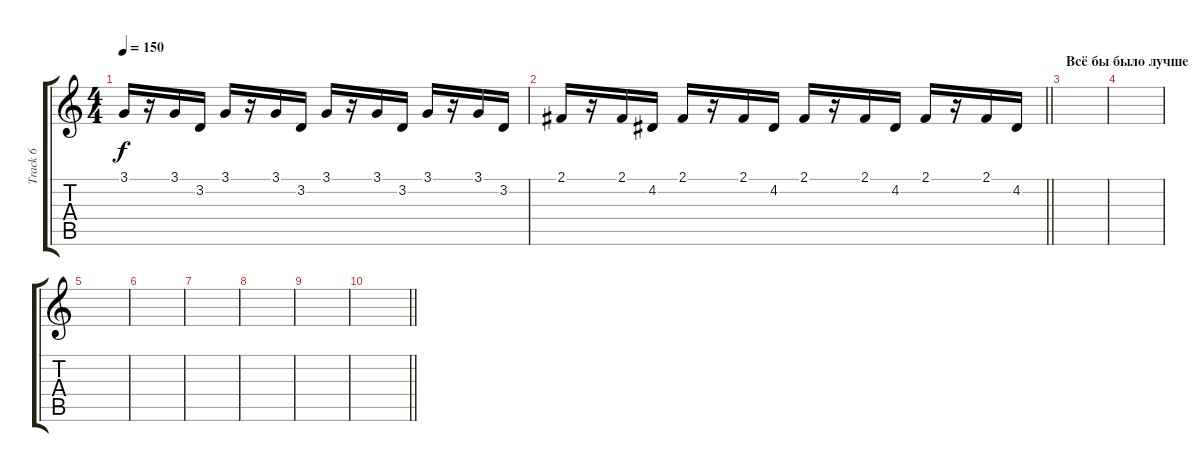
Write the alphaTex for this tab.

\track ("Track 6" "Track 6") {instrument electricpiano1}
\staff {score tabs}
\tuning (E4 B3 G3 D3 A2 E2) {hide}
\ts (4 4)
\tempo 150
\clef g2
\ks c
3.1.16{dy f} r.16 3.1.16 3.2.16 3.1.16 r.16 3.1.16 3.2.16 3.1.16 r.16 3.1.16 3.2.16 3.1.16 r.16 3.1.16 3.2.16 |
\barLineRight lightlight
2.1.16 r.16 2.1.16 4.2.16 2.1.16 r.16 2.1.16 4.2.16 2.1.16 r.16 2.1.16 4.2.16 2.1.16 r.16 2.1.16 4.2.16 |
\section ("" "Всё бы было лучше")
|
|
|
|
|
|
|
\barLineRight lightlight
